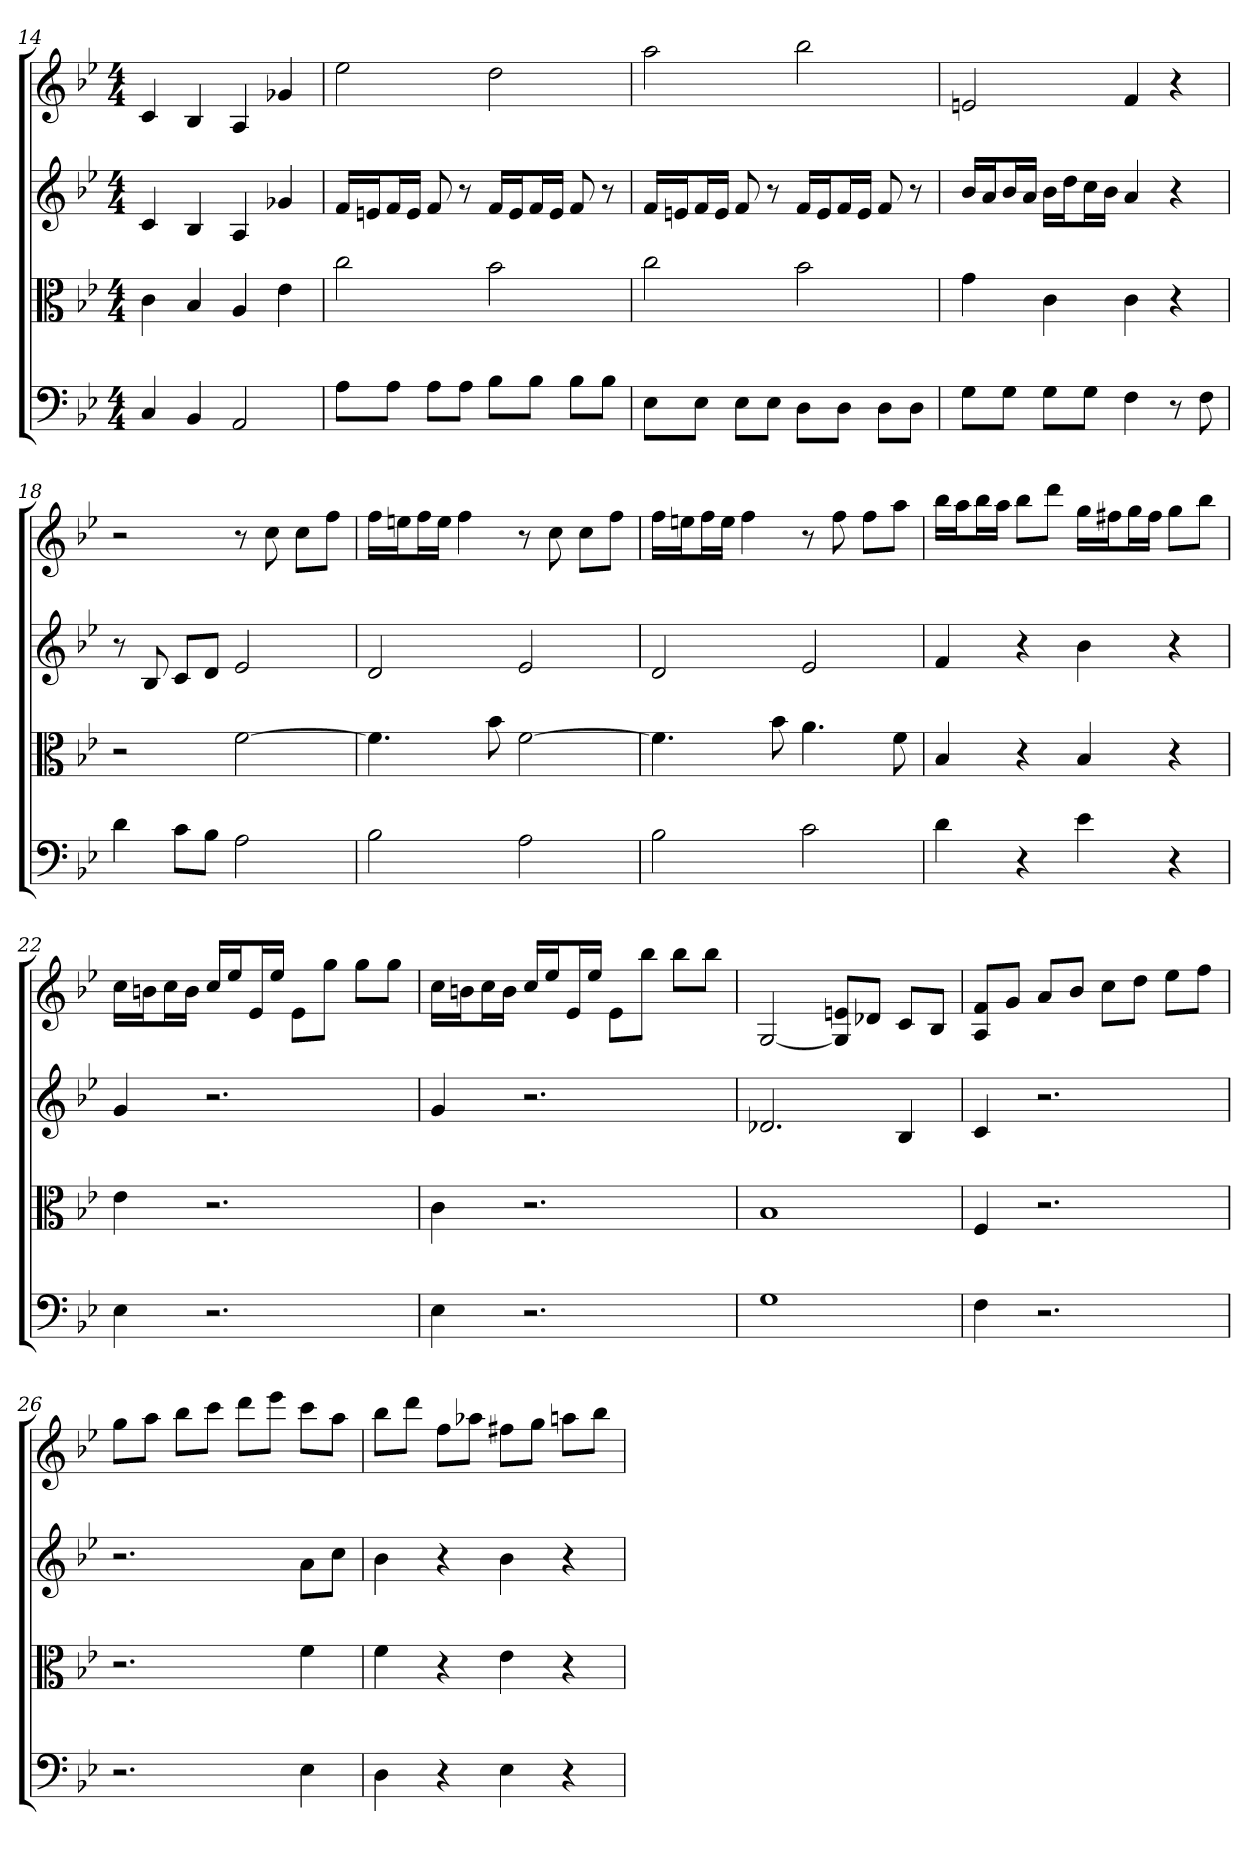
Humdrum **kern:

**kern	**kern	**kern	**kern
*part4	*part3	*part2	*part1
*staff4	*staff3	*staff2	*staff1
*clefF4	*clefC3	*	*
*k[b-e-]	*k[b-e-]	*k[b-e-]	*k[b-e-]
*g:	*g:	*g:	*g:
*M4/4	*M4/4	*M4/4	*M4/4
=14	=14	=14	=14
4C	4c	4c	4c
4BB-	4B-	4B-	4B-
2AA	4A	4A	4A
.	4e-	4g-X	4g-X
=15	=15	=15	=15
8A\L	2cc	16fLL	2ee-
.	.	16enJ	.
8A\J	.	16fL	.
.	.	16eJJ	.
8A\L	.	8f	.
8A\J	.	8r	.
8B-\L	2b-	16fLL	2dd
.	.	16eJ	.
8B-\J	.	16fL	.
.	.	16eJJ	.
8B-\L	.	8f	.
8B-\J	.	8r	.
=16	=16	=16	=16
8E-\L	2cc	16fLL	2aa
.	.	16enJ	.
8E-\J	.	16fL	.
.	.	16eJJ	.
8E-\L	.	8f	.
8E-\J	.	8r	.
8D\L	2b-	16fLL	2bb-
.	.	16eJ	.
8D\J	.	16fL	.
.	.	16eJJ	.
8D\L	.	8f	.
8D\J	.	8r	.
=17	=17	=17	=17
8G\L	4g	16b-LL	2en
.	.	16aJ	.
8G\J	.	16b-L	.
.	.	16aJJ	.
8G\L	4c	16b-LL	.
.	.	16ddJ	.
8G\J	.	16ccL	.
.	.	16b-JJ	.
4F	4c	4a	4f
8r	4r	4r	4r
8F	.	.	.
=18	=18	=18	=18
4d	2r	8r	2r
.	.	8B-	.
8c\L	.	8cL	.
8B-\J	.	8dJ	.
2A	[2f	2e-	8r
.	.	.	8cc
.	.	.	8ccL
.	.	.	8ffJ
=19	=19	=19	=19
2B-	4.f]	2d	16ffLL
.	.	.	16eenJ
.	.	.	16ffL
.	.	.	16eeJJ
.	.	.	4ff
.	8b-	.	.
2A	[2f	2e-	8r
.	.	.	8cc
.	.	.	8ccL
.	.	.	8ffJ
=20	=20	=20	=20
2B-	4.f]	2d	16ffLL
.	.	.	16eenJ
.	.	.	16ffL
.	.	.	16eeJJ
.	.	.	4ff
.	8b-	.	.
2c	4.a	2e-	8r
.	.	.	8ff
.	.	.	8ffL
.	8f	.	8aaJ
=21	=21	=21	=21
4d	4B-	4f	16bb-LL
.	.	.	16aaJ
.	.	.	16bb-L
.	.	.	16aaJJ
4r	4r	4r	8bb-L
.	.	.	8dddJ
4e-	4B-	4b-	16ggLL
.	.	.	16ff#XJ
.	.	.	16ggL
.	.	.	16ff#JJ
4r	4r	4r	8ggL
.	.	.	8bb-J
=22	=22	=22	=22
4E-	4e-	4g	16ccLL
.	.	.	16bnJ
.	.	.	16ccL
.	.	.	16bJJ
2.r	2.r	2.r	16ccLL
.	.	.	16ee-J
.	.	.	16e-L
.	.	.	16ee-JJ
.	.	.	8e-L
.	.	.	8ggJ
.	.	.	8ggL
.	.	.	8ggJ
=23	=23	=23	=23
4E-	4c	4g	16ccLL
.	.	.	16bnJ
.	.	.	16ccL
.	.	.	16bJJ
2.r	2.r	2.r	16ccLL
.	.	.	16ee-J
.	.	.	16e-L
.	.	.	16ee-JJ
.	.	.	8e-L
.	.	.	8bb-J
.	.	.	8bb-L
.	.	.	8bb-J
=24	=24	=24	=24
1G	1B-	2.d-X	[2G
.	.	.	8G] 8enL
.	.	.	8d-XJ
.	.	4B-	8cL
.	.	.	8B-J
=25	=25	=25	=25
4F	4F	4c	8A 8fL
.	.	.	8gJ
2.r	2.r	2.r	8aL
.	.	.	8b-J
.	.	.	8ccL
.	.	.	8ddJ
.	.	.	8ee-L
.	.	.	8ffJ
=26	=26	=26	=26
2.r	2.r	2.r	8ggL
.	.	.	8aaJ
.	.	.	8bb-L
.	.	.	8cccJ
.	.	.	8dddL
.	.	.	8eee-J
4E-	4f	8aL	8cccL
.	.	8ccJ	8aaJ
=27	=27	=27	=27
4D	4f	4b-	8bb-L
.	.	.	8dddJ
4r	4r	4r	8ffL
.	.	.	8aa-XJ
4E-	4e-	4b-	8ff#XL
.	.	.	8ggJ
4r	4r	4r	8aanL
.	.	.	8bb-J
=	=	=	=
*-	*-	*-	*-
